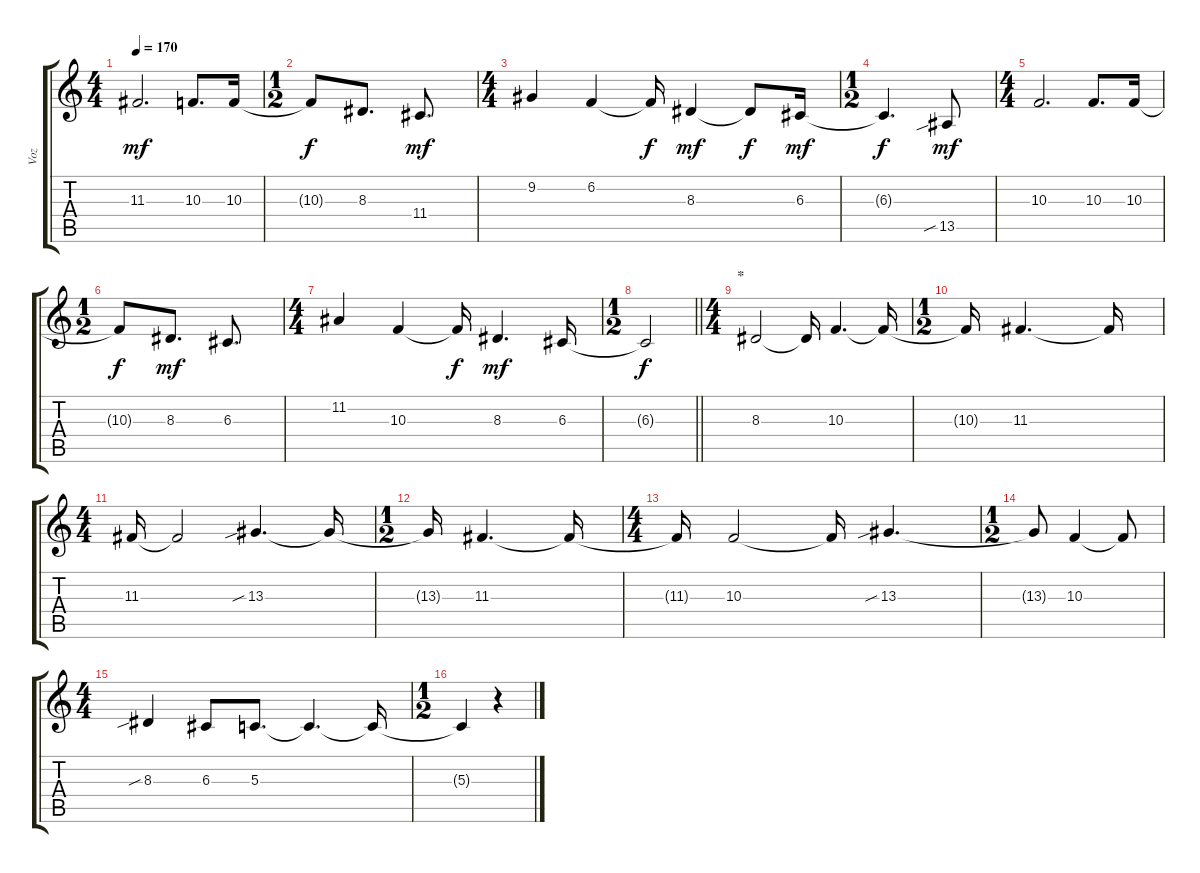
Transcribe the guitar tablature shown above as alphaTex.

\track ("Voz" "Voz") {instrument clarinet}
\staff {score tabs}
\tuning (E4 B3 G3 D3 A2 E2) {hide}
\ts (4 4)
\tempo 170
\clef g2
\ks c
11.3.2{d dy mf} 10.3.8{d} 10.3.16 |
\ts (1 2)
10.3{t}.8{dy f} 8.3.8{d} 11.4.8{d dy mf} |
\ts (4 4)
9.2.4 6.2.4 6.2{t}.16{dy f} 8.3.4{dy mf} 8.3{t}.8{dy f} 6.3.16{dy mf} |
\ts (1 2)
6.3{t}.4{d dy f} 13.5{sib}.8{dy mf} |
\ts (4 4)
10.3.2{d} 10.3.8{d} 10.3.16 |
\ts (1 2)
10.3{t}.8{dy f} 8.3.8{d dy mf} 6.3.8{d} |
\ts (4 4)
11.2.4 10.3.4 10.3{t}.16{dy f} 8.3.4{d dy mf} 6.3.16 |
\ts (1 2)
\barLineRight lightlight
6.3{t}.2{dy f} |
\ts (4 4)
\section ("" "*")
8.3.2 8.3{t}.16 10.3.4{d} 10.3{t}.16 |
\ts (1 2)
10.3{t}.16 11.3.4{d} 11.3{t}.16 |
\ts (4 4)
11.3.16 11.3{t}.2 13.3{sib}.4{d} 13.3{t}.16 |
\ts (1 2)
13.3{t}.16 11.3.4{d} 11.3{t}.16 |
\ts (4 4)
11.3{t}.16 10.3.2 10.3{t}.16 13.3{sib}.4{d} |
\ts (1 2)
13.3{t}.8 10.3.4 10.3{t}.8 |
\ts (4 4)
8.3{sib}.4 6.3.8 5.3.8{d} 5.3{t}.4{d} 5.3{t}.16 |
\ts (1 2)
5.3{t}.4 r.4
